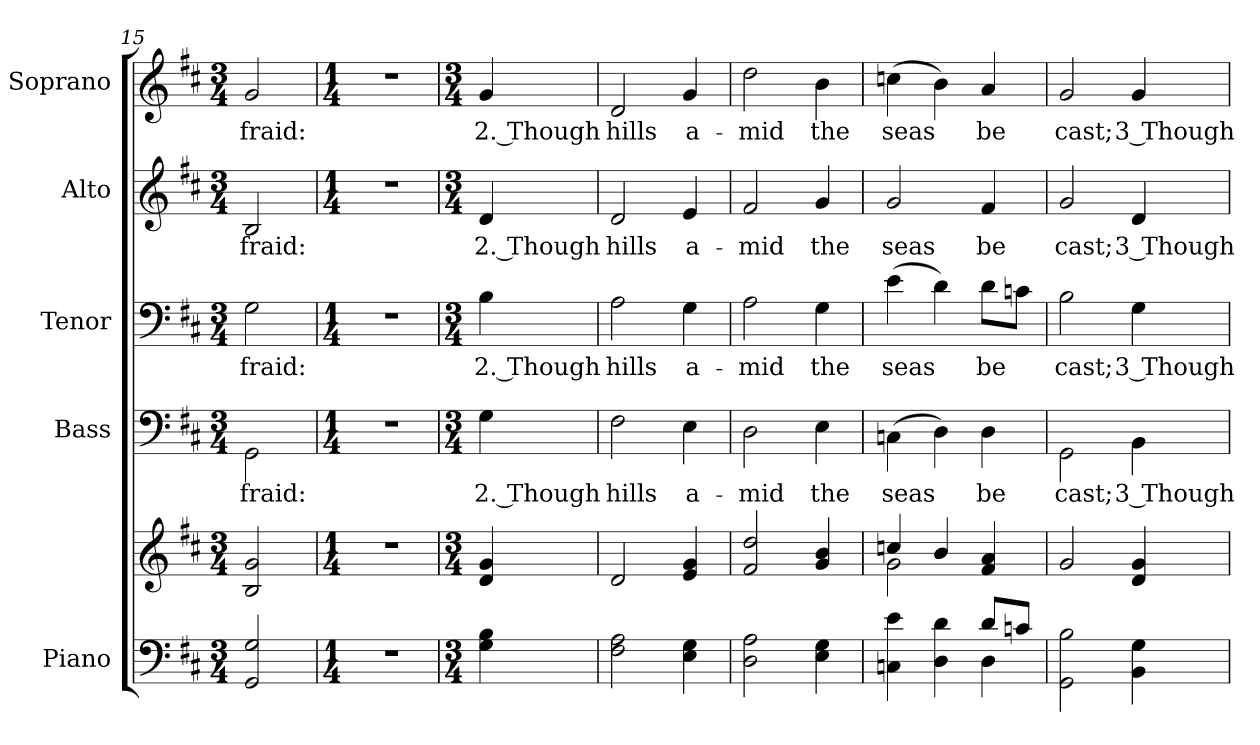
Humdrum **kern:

**kern	**kern	**kern	**text	**kern	**text	**kern	**text	**kern	**text
*part5	*part5	*part4	*part4	*part3	*part3	*part2	*part2	*part1	*part1
*staff6	*staff5	*staff4	*staff4	*staff3	*staff3	*staff2	*staff2	*staff1	*staff1
*I"Piano	*	*I"Bass	*	*I"Tenor	*	*I"Alto	*	*I"Soprano	*
*I'Pno.	*	*I'B.	*	*I'T.	*	*I'A.	*	*I'S.	*
*clefF4	*clefG2	*clefF4	*	*clefF4	*	*clefG2	*	*clefG2	*
*k[f#c#]	*k[f#c#]	*k[f#c#]	*	*k[f#c#]	*	*k[f#c#]	*	*k[f#c#]	*
*D:	*D:	*D:	*	*D:	*	*D:	*	*D:	*
*M3/4	*M3/4	*M3/4	*	*M3/4	*	*M3/4	*	*M3/4	*
=15	=15	=15	=15	=15	=15	=15	=15	=15	=15
!	!	!	!LO:LY:b:color=#000000	!	!	!	!	!	!
!	!	!	!	!	!LO:LY:b:color=#000000	!	!	!	!
!	!	!	!	!	!	!	!LO:LY:b:color=#000000	!	!
!	!	!	!	!	!	!	!	!	!LO:LY:b:color=#000000
2GGi/ 2Gi	2Bi/ 2gi	2GGi\	fraid:	2Gi\	fraid:	2Bi/	fraid:	2gi/	fraid:
=16	=16	=16	=16	=16	=16	=16	=16	=16	=16
*M1/4	*M1/4	*M1/4	*	*M1/4	*	*M1/4	*	*M1/4	*
4r	4r	4r	.	4r	.	4r	.	4r	.
!!LO:PB:g=z
=17	=17	=17	=17	=17	=17	=17	=17	=17	=17
*M3/4	*M3/4	*M3/4	*	*M3/4	*	*M3/4	*	*M3/4	*
!	!	!	!LO:LY:b:color=#000000	!	!	!	!	!	!
!	!	!	!	!	!LO:LY:b:color=#000000	!	!	!	!
!	!	!	!	!	!	!	!LO:LY:b:color=#000000	!	!
!	!	!	!	!	!	!	!	!	!LO:LY:b:color=#000000
4Gi\ 4Bi	4di/ 4gi	4Gi\	2. Though	4Bi\	2. Though	4di/	2. Though	4gi/	2. Though
=18	=18	=18	=18	=18	=18	=18	=18	=18	=18
!	!	!	!LO:LY:b:color=#000000	!	!	!	!	!	!
!	!	!	!	!	!LO:LY:b:color=#000000	!	!	!	!
!	!	!	!	!	!	!	!LO:LY:b:color=#000000	!	!
!	!	!	!	!	!	!	!	!	!LO:LY:b:color=#000000
2F#i\ 2Ai	2di/	2F#i\	hills	2Ai\	hills	2di/	hills	2di/	hills
!	!	!	!LO:LY:b:color=#000000	!	!	!	!	!	!
!	!	!	!	!	!LO:LY:b:color=#000000	!	!	!	!
!	!	!	!	!	!	!	!LO:LY:b:color=#000000	!	!
!	!	!	!	!	!	!	!	!	!LO:LY:b:color=#000000
4Ei\ 4Gi	4ei/ 4gi	4Ei\	a-	4Gi\	a-	4ei/	a-	4gi/	a-
=19	=19	=19	=19	=19	=19	=19	=19	=19	=19
!	!	!	!LO:LY:b:color=#000000	!	!	!	!	!	!
!	!	!	!	!	!LO:LY:b:color=#000000	!	!	!	!
!	!	!	!	!	!	!	!LO:LY:b:color=#000000	!	!
!	!	!	!	!	!	!	!	!	!LO:LY:b:color=#000000
2Di\ 2Ai	2f#i/ 2ddi	2Di\	mid	2Ai\	mid	2f#i/	mid	2ddi\	mid
!	!	!	!LO:LY:b:color=#000000	!	!	!	!	!	!
!	!	!	!	!	!LO:LY:b:color=#000000	!	!	!	!
!	!	!	!	!	!	!	!LO:LY:b:color=#000000	!	!
!	!	!	!	!	!	!	!	!	!LO:LY:b:color=#000000
4Ei\ 4Gi	4gi/ 4bi	4Ei\	the	4Gi\	the	4gi/	the	4bi\	the
=20	=20	=20	=20	=20	=20	=20	=20	=20	=20
*^	*^	*	*	*	*	*	*	*	*
!	!	!	!	!	!LO:LY:b:color=#000000	!	!	!	!	!	!
!	!	!	!	!	!	!	!LO:LY:b:color=#000000	!	!	!	!
!	!	!	!	!	!	!	!	!	!LO:LY:b:color=#000000	!	!
!	!	!	!	!	!	!	!	!	!	!	!LO:LY:b:color=#000000
4Cni\ 4ei	2ryy	4ccni/	2gi\	(4Cni\	seas	(4ei\	seas	2gi/	seas	(4ccni\	seas
4Di\ 4di	.	4bi/	.	4Di\)	.	4di\)	.	.	.	4bi\)	.
!	!	!	!	!	!LO:LY:b:color=#000000	!	!	!	!	!	!
!	!	!	!	!	!	!	!LO:LY:b:color=#000000	!	!	!	!
!	!	!	!	!	!	!	!	!	!LO:LY:b:color=#000000	!	!
!	!	!	!	!	!	!	!	!	!	!	!LO:LY:b:color=#000000
8di/L	4Di\	4f#i/ 4ai	4ryy	4Di\	be	8di\L	be	4f#i/	be	4ai/	be
8cni/J	.	.	.	.	.	8cni\J	.	.	.	.	.
*v	*v	*	*	*	*	*	*	*	*	*	*
*	*v	*v	*	*	*	*	*	*	*	*
!!LO:PB:g=z
=21	=21	=21	=21	=21	=21	=21	=21	=21	=21
!	!	!	!LO:LY:b:color=#000000	!	!	!	!	!	!
!	!	!	!	!	!LO:LY:b:color=#000000	!	!	!	!
!	!	!	!	!	!	!	!LO:LY:b:color=#000000	!	!
!	!	!	!	!	!	!	!	!	!LO:LY:b:color=#000000
2GGi\ 2Bi	2gi/	2GGi\	cast;	2Bi\	cast;	2gi/	cast;	2gi/	cast;
!	!	!	!LO:LY:b:color=#000000	!	!	!	!	!	!
!	!	!	!	!	!LO:LY:b:color=#000000	!	!	!	!
!	!	!	!	!	!	!	!LO:LY:b:color=#000000	!	!
!	!	!	!	!	!	!	!	!	!LO:LY:b:color=#000000
4BBi\ 4Gi	4di/ 4gi	4BBi\	3 Though	4Gi\	3 Though	4di/	3 Though	4gi/	3 Though
=	=	=	=	=	=	=	=	=	=
*-	*-	*-	*-	*-	*-	*-	*-	*-	*-
